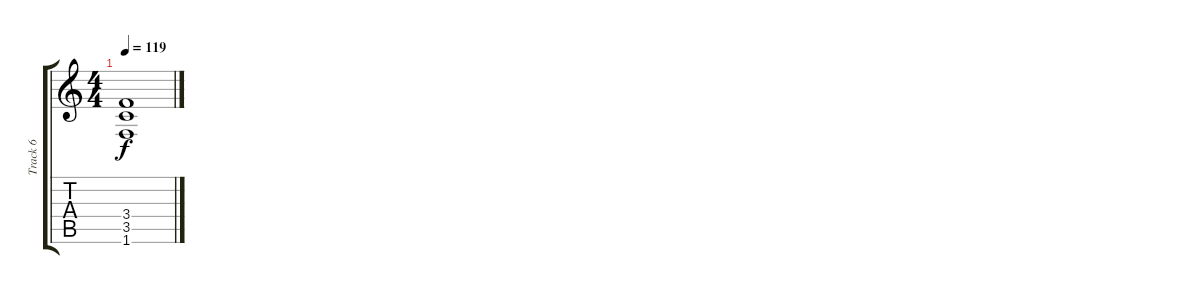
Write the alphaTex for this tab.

\track ("Track 6" "Track 6") {instrument distortionguitar}
\staff {score tabs}
\tuning (E4 B3 G3 D3 A2 E2) {hide}
\ts (4 4)
\tempo 119
\clef g2
\ks c
(3.4{t} 3.5{t} 1.6{t}).1{dy f}
